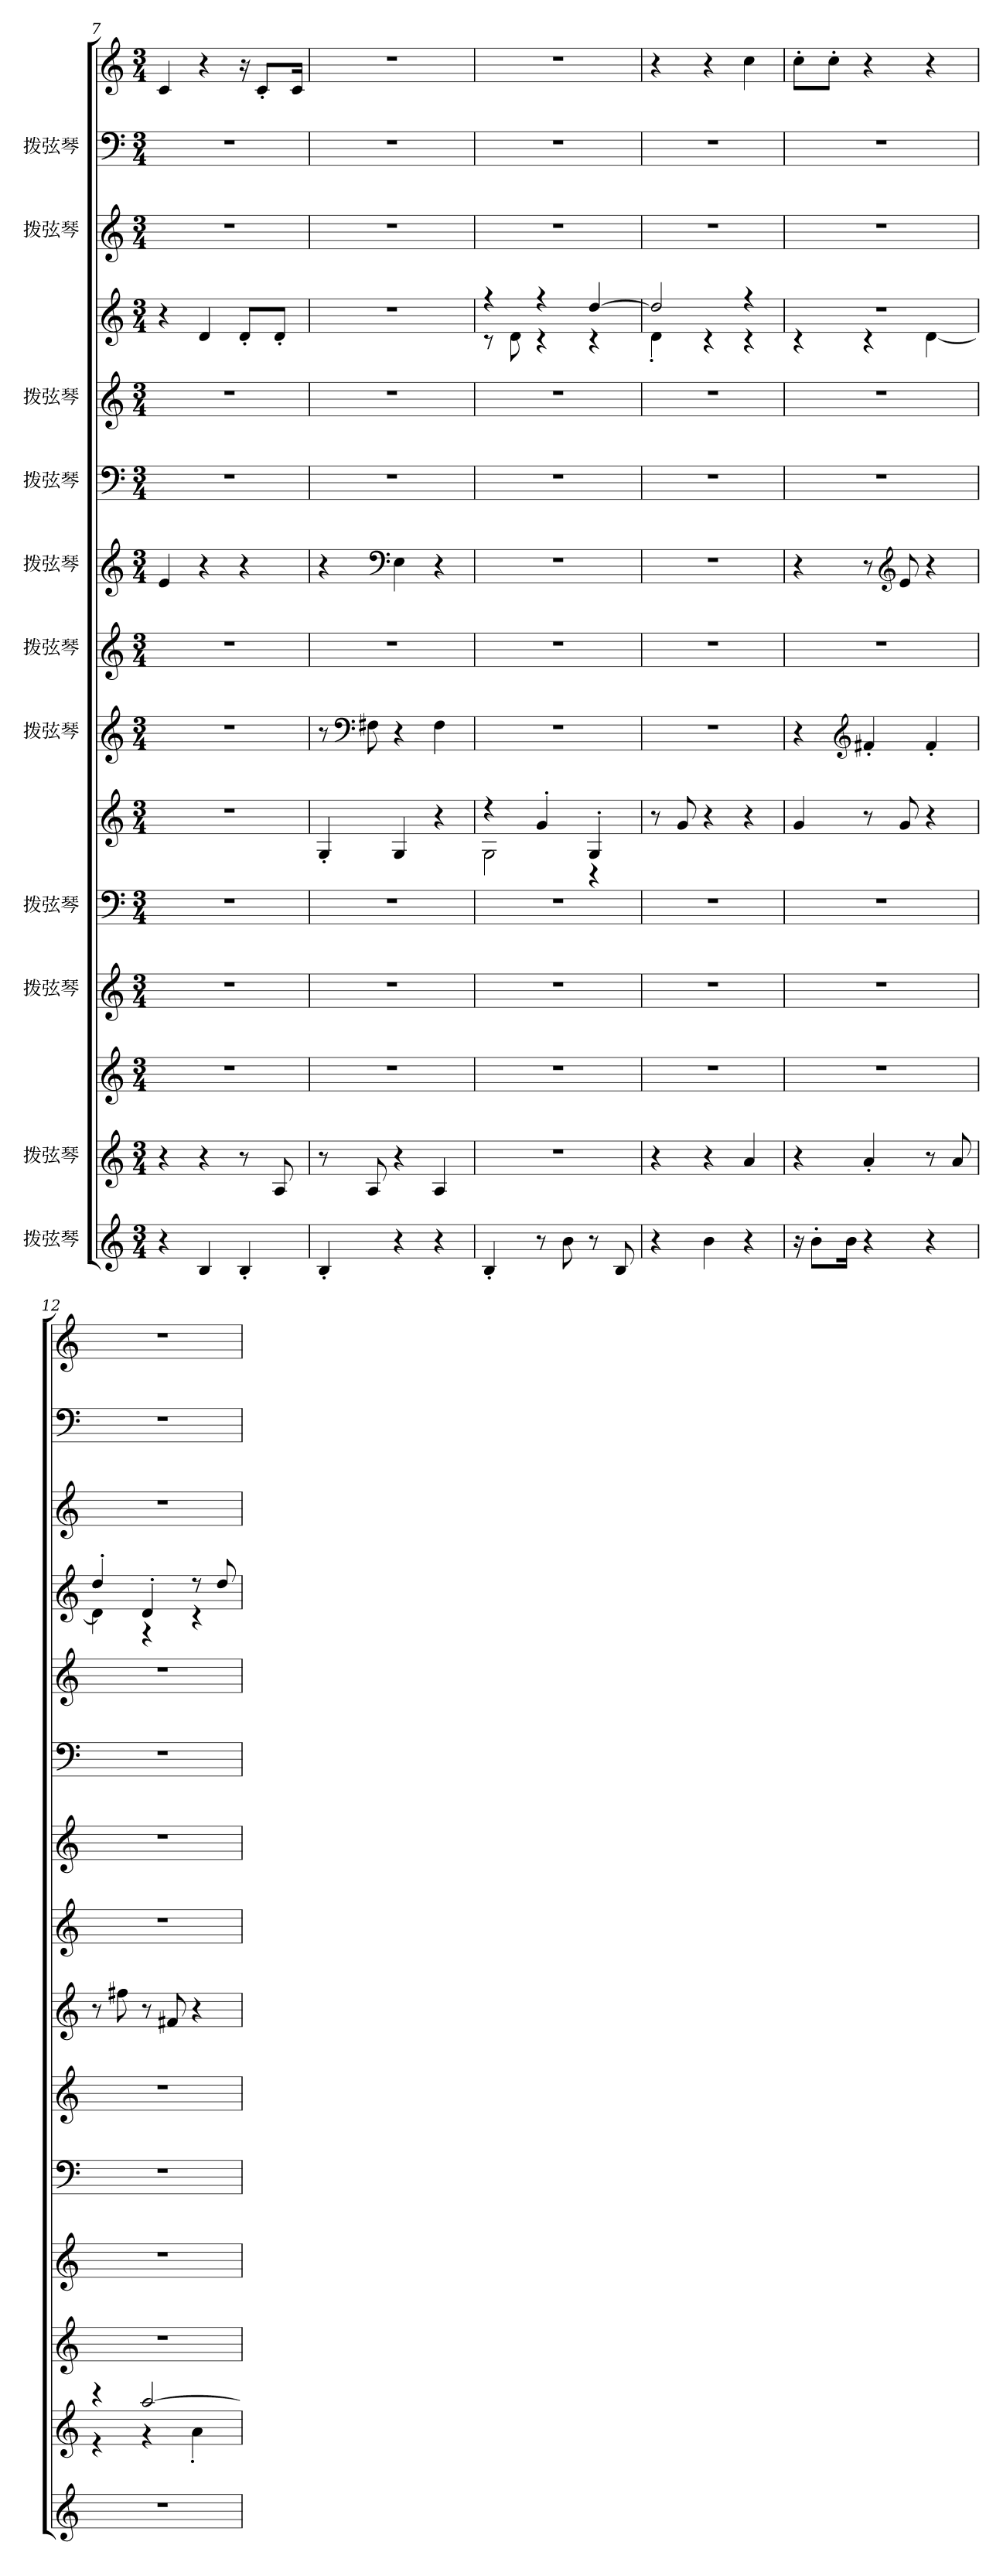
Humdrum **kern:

**kern	**kern	**kern	**kern	**kern	**kern	**kern	**kern	**kern	**kern	**kern	**kern	**kern	**kern	**kern
*part11	*part10	*part10	*part9	*part8	*part8	*part7	*part6	*part5	*part4	*part3	*part3	*part2	*part1	*part1
*staff15	*staff14	*staff13	*staff12	*staff11	*staff10	*staff9	*staff8	*staff7	*staff6	*staff5	*staff4	*staff3	*staff2	*staff1
*I"拨弦琴	*I"拨弦琴	*	*I"拨弦琴	*I"拨弦琴	*	*I"拨弦琴	*I"拨弦琴	*I"拨弦琴	*I"拨弦琴	*I"拨弦琴	*	*I"拨弦琴	*I"拨弦琴	*
*clefG2	*clefG2	*clefG2	*clefG2	*clefF4	*clefG2	*clefG2	*clefG2	*clefG2	*clefF4	*clefG2	*clefG2	*clefG2	*clefF4	*clefG2
*k[]	*k[]	*k[]	*k[]	*k[]	*k[]	*k[]	*k[]	*k[]	*k[]	*k[]	*k[]	*k[]	*k[]	*k[]
*M3/4	*M3/4	*M3/4	*M3/4	*M3/4	*M3/4	*M3/4	*M3/4	*M3/4	*M3/4	*M3/4	*M3/4	*M3/4	*M3/4	*M3/4
=7	=7	=7	=7	=7	=7	=7	=7	=7	=7	=7	=7	=7	=7	=7
4r	4r	2.r	2.r	2.r	2.r	2.r	2.r	4e/	2.r	2.r	4r	2.r	2.r	4c/
4B/	4r	.	.	.	.	.	.	4r	.	.	4d/	.	.	4r
4B'/	8r	.	.	.	.	.	.	4r	.	.	8d'/L	.	.	16r
.	.	.	.	.	.	.	.	.	.	.	.	.	.	8c'/L
.	8A/	.	.	.	.	.	.	.	.	.	8d'/J	.	.	.
.	.	.	.	.	.	.	.	.	.	.	.	.	.	16c/Jk
!!LO:PB:g=z
=8	=8	=8	=8	=8	=8	=8	=8	=8	=8	=8	=8	=8	=8	=8
4B'/	8r	2.r	2.r	2.r	4G'/	8r	2.r	4r	2.r	2.r	2.r	2.r	2.r	2.r
*	*	*	*	*	*	*clefF4	*	*	*	*	*	*	*	*
.	8A/	.	.	.	.	8F#X\	.	.	.	.	.	.	.	.
*	*	*	*	*	*	*	*	*clefF4	*	*	*	*	*	*
4r	4r	.	.	.	4G/	4r	.	4E\	.	.	.	.	.	.
4r	4A/	.	.	.	4r	4F#\	.	4r	.	.	.	.	.	.
=9	=9	=9	=9	=9	=9	=9	=9	=9	=9	=9	=9	=9	=9	=9
*	*	*	*	*	*^	*	*	*	*	*	*^	*	*	*
4B'/	2.r	2.r	2.r	2.r	4r	2G\	2.r	2.r	2.r	2.r	2.r	4r	8r	2.r	2.r	2.r
.	.	.	.	.	.	.	.	.	.	.	.	.	8d\	.	.	.
8r	.	.	.	.	4g'/	.	.	.	.	.	.	4r	4r	.	.	.
8b\	.	.	.	.	.	.	.	.	.	.	.	.	.	.	.	.
8r	.	.	.	.	4G'/	4r	.	.	.	.	.	[4dd/	4r	.	.	.
8B/	.	.	.	.	.	.	.	.	.	.	.	.	.	.	.	.
*	*	*	*	*	*v	*v	*	*	*	*	*	*	*	*	*	*
=10	=10	=10	=10	=10	=10	=10	=10	=10	=10	=10	=10	=10	=10	=10	=10
4r	4r	2.r	2.r	2.r	8r	2.r	2.r	2.r	2.r	2.r	2dd/]	4d'\	2.r	2.r	4r
.	.	.	.	.	8g/	.	.	.	.	.	.	.	.	.	.
4b\	4r	.	.	.	4r	.	.	.	.	.	.	4r	.	.	4r
4r	4a/	.	.	.	4r	.	.	.	.	.	4r	4r	.	.	4cc\
=11	=11	=11	=11	=11	=11	=11	=11	=11	=11	=11	=11	=11	=11	=11	=11
16r	4r	2.r	2.r	2.r	4g/	4r	2.r	4r	2.r	2.r	2.r	4r	2.r	2.r	8cc'\L
8b'\L	.	.	.	.	.	.	.	.	.	.	.	.	.	.	.
.	.	.	.	.	.	.	.	.	.	.	.	.	.	.	8cc'\J
16b\Jk	.	.	.	.	.	.	.	.	.	.	.	.	.	.	.
*	*	*	*	*	*	*clefG2	*	*	*	*	*	*	*	*	*
4r	4a'/	.	.	.	8r	4f#X'/	.	8r	.	.	.	4r	.	.	4r
*	*	*	*	*	*	*	*	*clefG2	*	*	*	*	*	*	*
.	.	.	.	.	8g/	.	.	8e/	.	.	.	.	.	.	.
4r	8r	.	.	.	4r	4f#'/	.	4r	.	.	.	[4d\	.	.	4r
.	8a/	.	.	.	.	.	.	.	.	.	.	.	.	.	.
=12	=12	=12	=12	=12	=12	=12	=12	=12	=12	=12	=12	=12	=12	=12	=12
*	*^	*	*	*	*	*	*	*	*	*	*	*	*	*	*
2.r	4r	4r	2.r	2.r	2.r	2.r	8r	2.r	2.r	2.r	2.r	4dd'/	4d\]	2.r	2.r	2.r
.	.	.	.	.	.	.	8ff#X\	.	.	.	.	.	.	.	.	.
.	[2aa/	4r	.	.	.	.	8r	.	.	.	.	4d'/	4r	.	.	.
.	.	.	.	.	.	.	8f#X/	.	.	.	.	.	.	.	.	.
.	.	4a'\	.	.	.	.	4r	.	.	.	.	8r	4r	.	.	.
.	.	.	.	.	.	.	.	.	.	.	.	8dd/	.	.	.	.
*	*v	*v	*	*	*	*	*	*	*	*	*	*v	*v	*	*	*
=	=	=	=	=	=	=	=	=	=	=	=	=	=	=
*-	*-	*-	*-	*-	*-	*-	*-	*-	*-	*-	*-	*-	*-	*-
